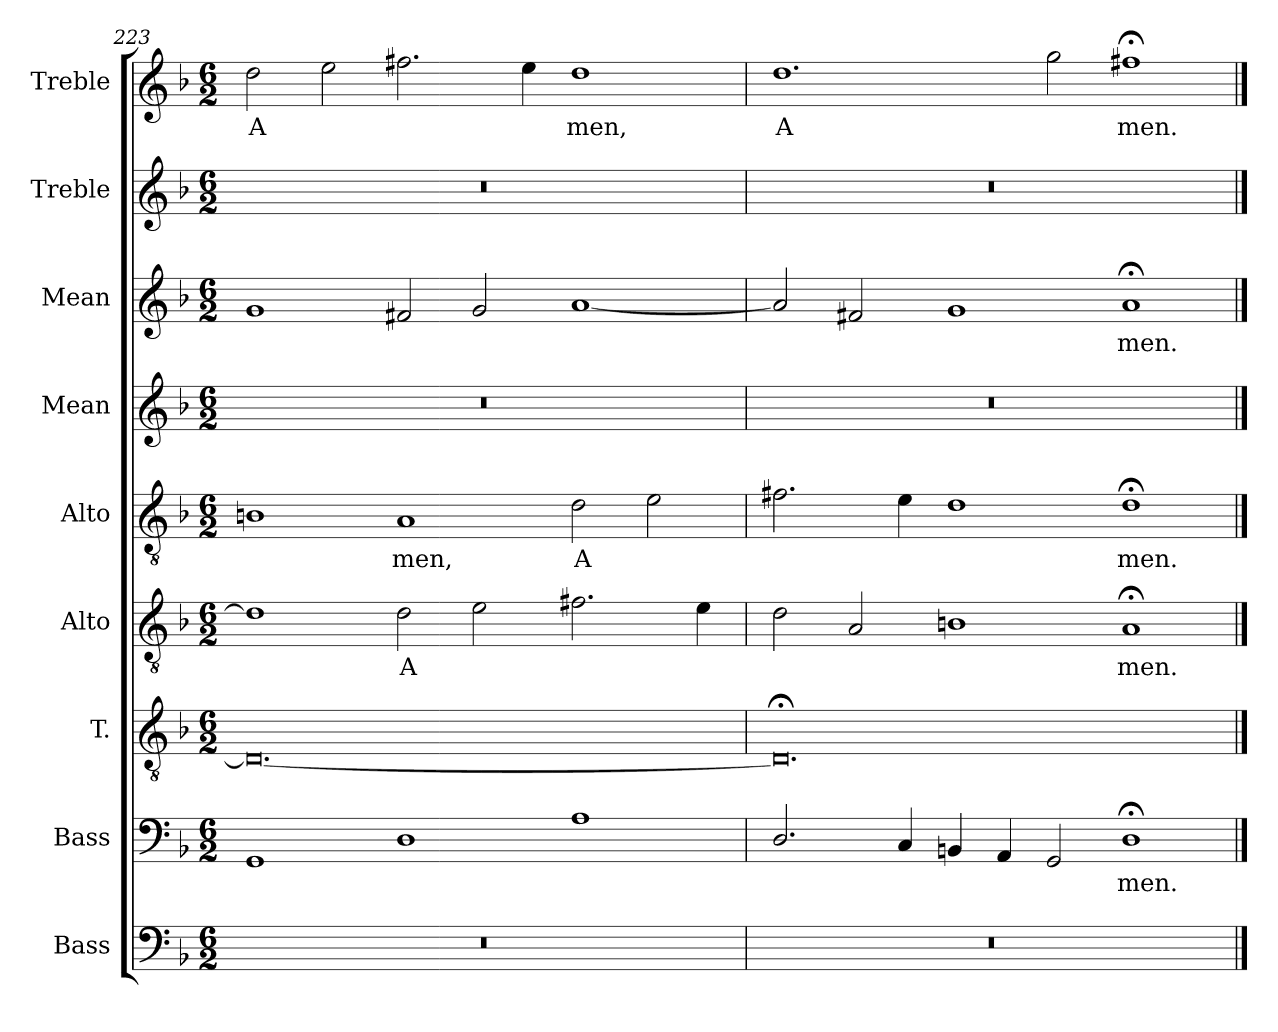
**kern	**kern	**text	**kern	**kern	**text	**kern	**text	**kern	**kern	**text	**kern	**kern	**text
*part9	*part8	*part8	*part7	*part6	*part6	*part5	*part5	*part4	*part3	*part3	*part2	*part1	*part1
*staff9	*staff8	*staff8	*staff7	*staff6	*staff6	*staff5	*staff5	*staff4	*staff3	*staff3	*staff2	*staff1	*staff1
*I"Bass	*I"Bass	*	*I"T.	*I"Alto	*	*I"Alto	*	*I"Mean	*I"Mean	*	*I"Treble	*I"Treble	*
*I'B.	*I'B.	*	*I'T.	*I'A2.	*	*I'A1.	*	*I'M.	*I'M.	*	*I'Tr.	*I'Tr.	*
*clefF4	*clefF4	*	*clefGv2	*clefGv2	*	*clefGv2	*	*clefG2	*clefG2	*	*clefG2	*clefG2	*
*	*	*	*ITrd7c12	*ITrd7c12	*	*ITrd7c12	*	*	*	*	*	*	*
*k[b-]	*k[b-]	*	*k[b-]	*k[b-]	*	*k[b-]	*	*k[b-]	*k[b-]	*	*k[b-]	*k[b-]	*
*F:	*F:	*	*F:	*F:	*	*F:	*	*F:	*F:	*	*F:	*F:	*
*M6/2	*M6/2	*	*M6/2	*M6/2	*	*M6/2	*	*M6/2	*M6/2	*	*M6/2	*M6/2	*
=223	=223	=223	=223	=223	=223	=223	=223	=223	=223	=223	=223	=223	=223
!LO:N:vis=1	!	!	!	!	!	!	!	!LO:N:vis=1	!	!	!LO:N:vis=1	!	!
!	!	!	!	!	!	!	!	!	!	!	!	!	!LO:LY:b:color=#000000
0.r	1GGi	.	0.DDi_<	1Di]	.	1BBni	.	0.r	1gi	.	0.r	2ddi\	A
.	.	.	.	.	.	.	.	.	.	.	.	2eei\	.
!	!	!	!	!	!LO:LY:b:color=#000000	!	!	!	!	!	!	!	!
!	!	!	!	!	!	!	!LO:LY:b:color=#000000	!	!	!	!	!	!
.	1Di	.	.	2Di\	A	1AAi	men,	.	2f#Xi/	.	.	2.ff#Xi\	.
.	.	.	.	2Ei\	.	.	.	.	2gi/	.	.	.	.
.	.	.	.	.	.	.	.	.	.	.	.	4eei\	.
!	!	!	!	!	!	!	!LO:LY:b:color=#000000	!	!	!	!	!	!
!	!	!	!	!	!	!	!	!	!	!	!	!	!LO:LY:b:color=#000000
.	1Ai	.	.	2.F#Xi\	.	2Di\	A	.	[<1ai	.	.	1ddi	men,
.	.	.	.	.	.	2Ei\	.	.	.	.	.	.	.
.	.	.	.	4Ei\	.	.	.	.	.	.	.	.	.
=224	=224	=224	=224	=224	=224	=224	=224	=224	=224	=224	=224	=224	=224
!LO:N:vis=1	!	!	!	!	!	!	!	!LO:N:vis=1	!	!	!LO:N:vis=1	!	!
!	!	!	!	!	!	!	!	!	!	!	!	!	!LO:LY:b:color=#000000
0.r	2.Di/	.	0.DD;i]	2Di\	.	2.F#Xi\	.	0.r	2ai/]	.	0.r	1.ddi	A
.	.	.	.	2AAi/	.	.	.	.	2f#Xi/	.	.	.	.
.	4Ci/	.	.	.	.	4Ei\	.	.	.	.	.	.	.
.	4BBni/	.	.	1BBni	.	1Di	.	.	1gi	.	.	.	.
.	4AAi/	.	.	.	.	.	.	.	.	.	.	.	.
.	2GGi/	.	.	.	.	.	.	.	.	.	.	2ggi\	.
!	!	!LO:LY:b:color=#000000	!	!	!	!	!	!	!	!	!	!	!
!	!	!	!	!	!LO:LY:b:color=#000000	!	!	!	!	!	!	!	!
!	!	!	!	!	!	!	!LO:LY:b:color=#000000	!	!	!	!	!	!
!	!	!	!	!	!	!	!	!	!	!LO:LY:b:color=#000000	!	!	!
!	!	!	!	!	!	!	!	!	!	!	!	!	!LO:LY:b:color=#000000
.	1D;i	men.	.	1AA;i	men.	1D;i	men.	.	1a;i	men.	.	1ff#X;i	men.
==	==	==	==	==	==	==	==	==	==	==	==	==	==
*-	*-	*-	*-	*-	*-	*-	*-	*-	*-	*-	*-	*-	*-
